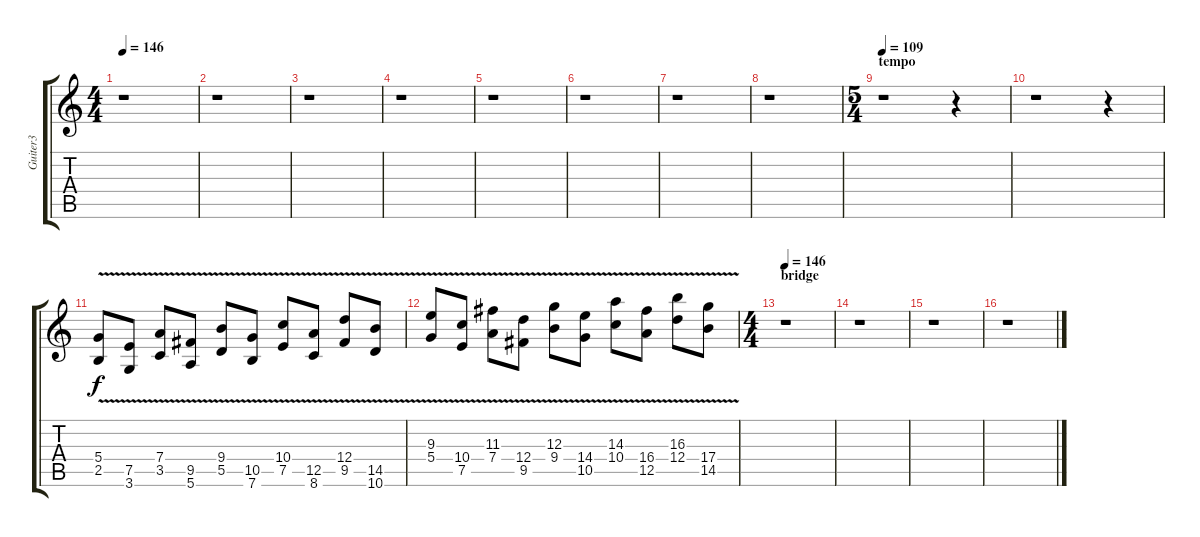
\track ("Guiter3" "Guiter3") {instrument distortionguitar}
\staff {score tabs}
\tuning (E4 B3 G3 D3 A2 E2) {hide}
\ts (4 4)
\tempo 146
\clef g2
\ks c
r.1{dy f} |
r.1 |
r.1 |
r.1 |
r.1 |
r.1 |
r.1 |
r.1 |
\ts (5 4)
\section ("" "tempo")
\tempo 109
r.1 r.4 |
r.1 r.4 |
(5.4{v} 2.5{v}).8 (7.5{v} 3.6{v}).8 (7.4{v} 3.5{v}).8 (9.5{v} 5.6{v}).8 (9.4{v} 5.5{v}).8 (10.5{v} 7.6{v}).8 (10.4{v} 7.5{v}).8 (12.5{v} 8.6{v}).8 (12.4{v} 9.5{v}).8 (14.5{v} 10.6{v}).8 |
(9.3{v} 5.4{v}).8 (10.4{v} 7.5{v}).8 (11.3{v} 7.4{v}).8 (12.4{v} 9.5{v}).8 (12.3{v} 9.4{v}).8 (14.4{v} 10.5{v}).8 (14.3{v} 10.4{v}).8 (16.4{v} 12.5{v}).8 (16.3{v} 12.4{v}).8 (17.4{v} 14.5{v}).8 |
\ts (4 4)
\section ("" "bridge")
\tempo 146
r.1 |
r.1 |
r.1 |
r.1
